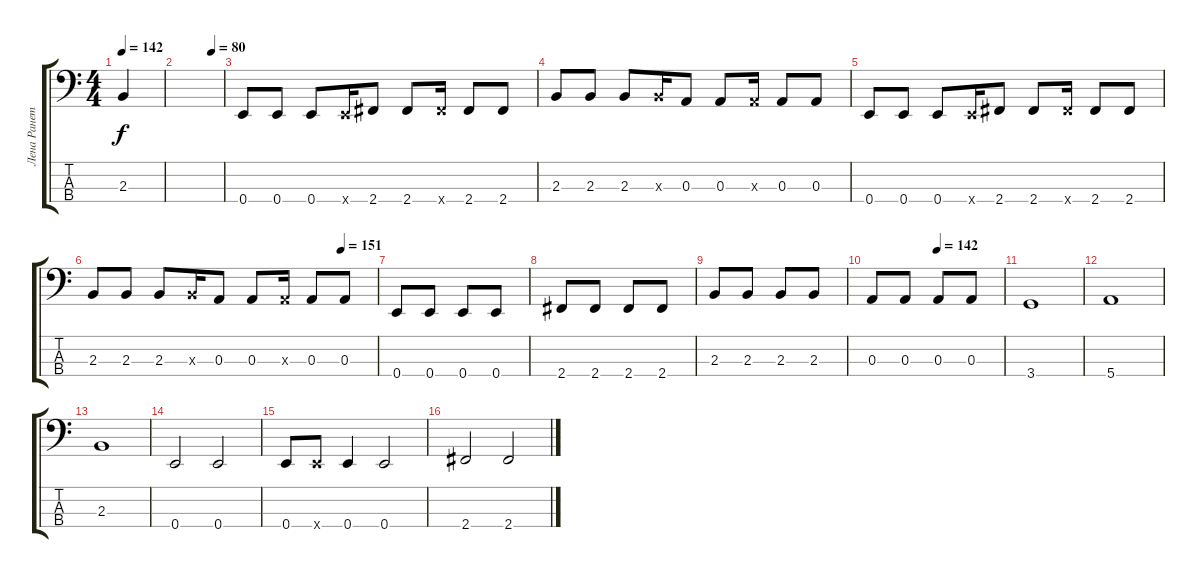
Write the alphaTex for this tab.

\track ("Лена Ранетка" "Лена Ранет") {instrument electricbassfinger}
\staff {score tabs}
\tuning (G2 D2 A1 E1) {hide}
\ts (4 4)
\tempo 142
\clef f4
\ks c
2.3.4{dy f} |
\tempo (80 0.75)
|
0.4.8 0.4.8 0.4.8 0.4{x}.16 2.4.8 2.4.8 2.4{x}.16 2.4.8 2.4.8 |
2.3.8 2.3.8 2.3.8 2.3{x}.16 0.3.8 0.3.8 0.3{x}.16 0.3.8 0.3.8 |
0.4.8 0.4.8 0.4.8 0.4{x}.16 2.4.8 2.4.8 2.4{x}.16 2.4.8 2.4.8 |
\tempo (151 0.875)
2.3.8 2.3.8 2.3.8 2.3{x}.16 0.3.8 0.3.8 0.3{x}.16 0.3.8 0.3.8 |
0.4.8 0.4.8 0.4.8 0.4.8 |
2.4.8 2.4.8 2.4.8 2.4.8 |
2.3.8 2.3.8 2.3.8 2.3.8 |
\tempo (142 0.5)
0.3.8 0.3.8 0.3.8 0.3.8 |
3.4.1 |
5.4.1 |
2.3.1 |
0.4.2 0.4.2 |
0.4.8 0.4{x}.8 0.4.4 0.4.2 |
2.4.2 2.4.2
